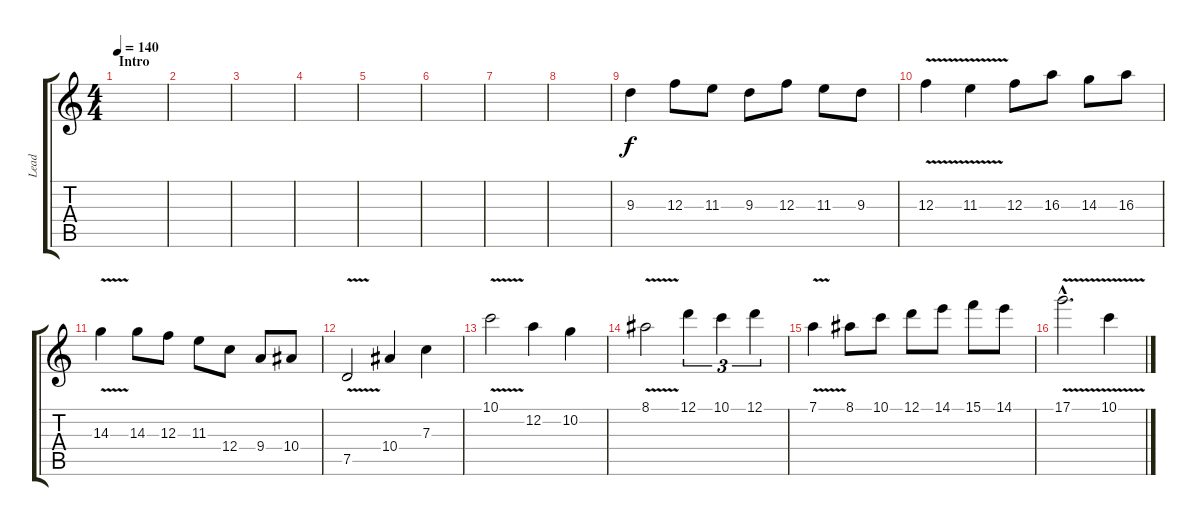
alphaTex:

\track ("Lead" "Lead") {instrument distortionguitar}
\staff {score tabs}
\tuning (D4 A3 F3 C3 G2 D2) {hide}
\ts (4 4)
\section ("" "Intro")
\tempo 140
\clef g2
\ks c
|
|
|
|
|
|
|
|
9.3.4 12.3.8 11.3.8 9.3.8 12.3.8 11.3.8 9.3.8 |
12.3{v}.4 11.3{v}.4 12.3.8 16.3.8 14.3.8 16.3.8 |
14.3{v}.4 14.3.8 12.3.8 11.3.8 12.4.8 9.4.8 10.4.8 |
7.5{v}.2 10.4.4 7.3.4 |
10.1{v}.2 12.2.4 10.2.4 |
8.1{v}.2 12.1.4{tu (3 2)} 10.1.4{tu (3 2)} 12.1.4{tu (3 2)} |
7.1{v}.4 8.1.8 10.1.8 12.1.8 14.1.8 15.1.8 14.1.8 |
17.1{v hac}.2{d} 10.1{v}.4
